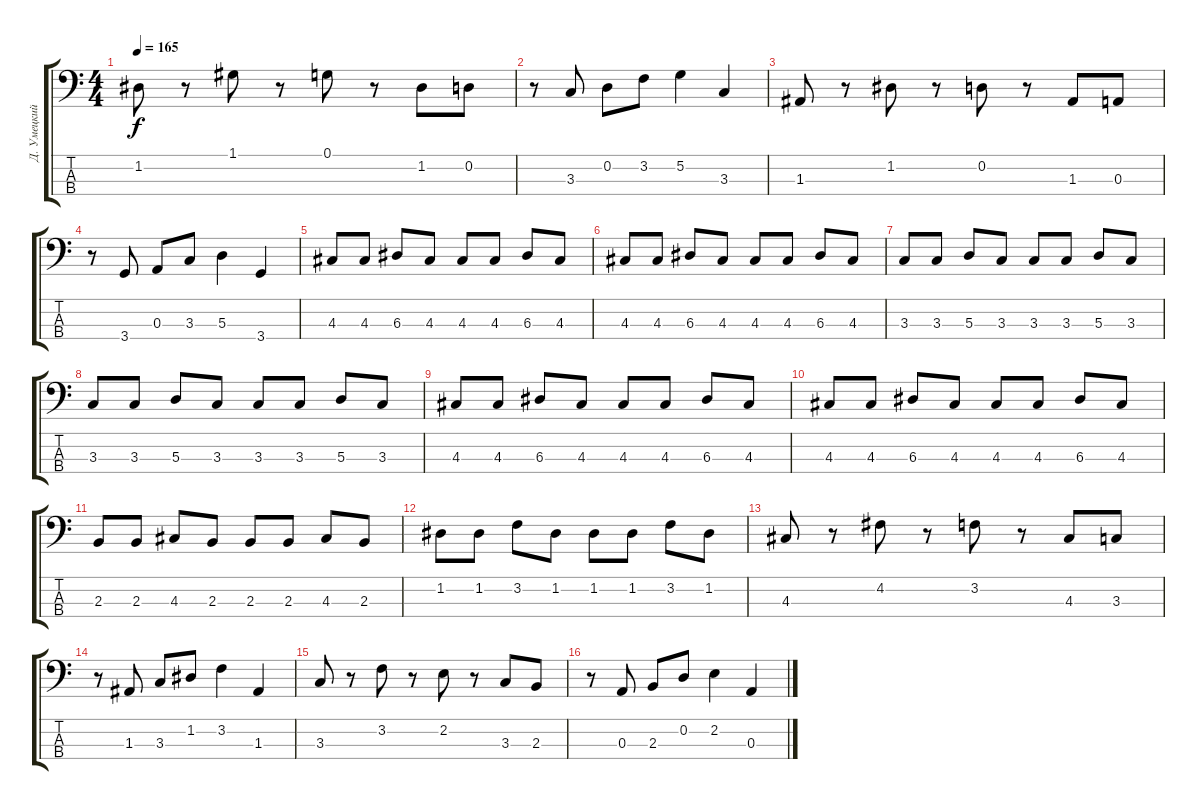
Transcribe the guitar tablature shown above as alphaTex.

\track ("Д. Умецкий" "Д. Умецкий") {instrument electricbassfinger}
\staff {score tabs}
\tuning (G2 D2 A1 E1) {hide}
\ts (4 4)
\tempo 165
\clef f4
\ks c
1.2.8{dy f} r.8 1.1.8 r.8 0.1.8 r.8 1.2.8 0.2.8 |
r.8 3.3.8 0.2.8 3.2.8 5.2.4 3.3.4 |
1.3.8 r.8 1.2.8 r.8 0.2.8 r.8 1.3.8 0.3.8 |
r.8 3.4.8 0.3.8 3.3.8 5.3.4 3.4.4 |
4.3.8 4.3.8 6.3.8 4.3.8 4.3.8 4.3.8 6.3.8 4.3.8 |
4.3.8 4.3.8 6.3.8 4.3.8 4.3.8 4.3.8 6.3.8 4.3.8 |
3.3.8 3.3.8 5.3.8 3.3.8 3.3.8 3.3.8 5.3.8 3.3.8 |
3.3.8 3.3.8 5.3.8 3.3.8 3.3.8 3.3.8 5.3.8 3.3.8 |
4.3.8 4.3.8 6.3.8 4.3.8 4.3.8 4.3.8 6.3.8 4.3.8 |
4.3.8 4.3.8 6.3.8 4.3.8 4.3.8 4.3.8 6.3.8 4.3.8 |
2.3.8 2.3.8 4.3.8 2.3.8 2.3.8 2.3.8 4.3.8 2.3.8 |
1.2.8 1.2.8 3.2.8 1.2.8 1.2.8 1.2.8 3.2.8 1.2.8 |
4.3.8 r.8 4.2.8 r.8 3.2.8 r.8 4.3.8 3.3.8 |
r.8 1.3.8 3.3.8 1.2.8 3.2.4 1.3.4 |
3.3.8 r.8 3.2.8 r.8 2.2.8 r.8 3.3.8 2.3.8 |
r.8 0.3.8 2.3.8 0.2.8 2.2.4 0.3.4
